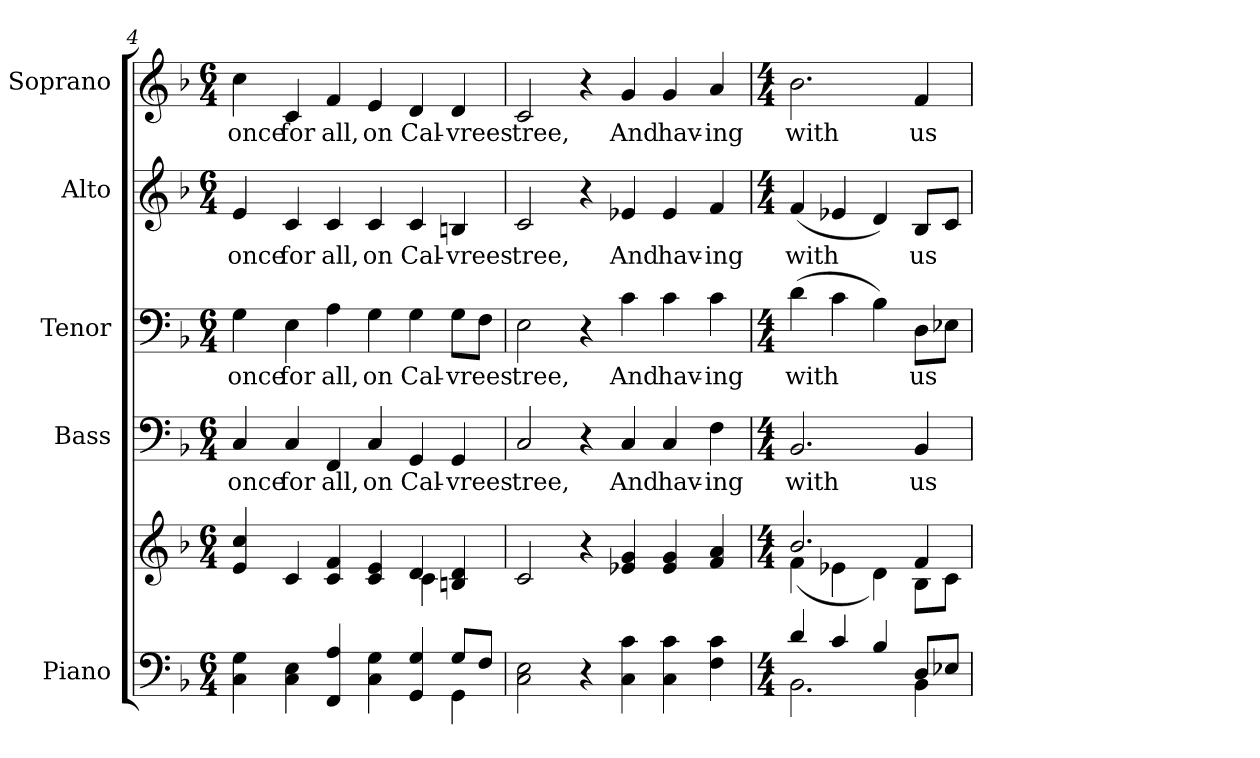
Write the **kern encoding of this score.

**kern	**kern	**kern	**text	**kern	**text	**kern	**text	**kern	**text
*part5	*part5	*part4	*part4	*part3	*part3	*part2	*part2	*part1	*part1
*staff6	*staff5	*staff4	*staff4	*staff3	*staff3	*staff2	*staff2	*staff1	*staff1
*I"Piano	*	*I"Bass	*	*I"Tenor	*	*I"Alto	*	*I"Soprano	*
*I'Pno.	*	*I'B.	*	*I'T.	*	*I'A.	*	*I'S.	*
*clefF4	*clefG2	*clefF4	*	*clefF4	*	*clefG2	*	*clefG2	*
*k[b-]	*k[b-]	*k[b-]	*	*k[b-]	*	*k[b-]	*	*k[b-]	*
*F:	*F:	*F:	*	*F:	*	*F:	*	*F:	*
*M6/4	*M6/4	*M6/4	*	*M6/4	*	*M6/4	*	*M6/4	*
=4	=4	=4	=4	=4	=4	=4	=4	=4	=4
*^	*^	*	*	*	*	*	*	*	*
!	!	!	!	!	!LO:LY:b:color=#000000	!	!	!	!	!	!
!	!	!	!	!	!	!	!LO:LY:b:color=#000000	!	!	!	!
!	!	!	!	!	!	!	!	!	!LO:LY:b:color=#000000	!	!
!	!	!	!	!	!	!	!	!	!	!	!LO:LY:b:color=#000000
4Ci\ 4Gi	2.ryy	4ei/ 4cci	2.ryy	4Ci/	once	4Gi\	once	4ei/	once	4cci\	once
!	!	!	!	!	!LO:LY:b:color=#000000	!	!	!	!	!	!
!	!	!	!	!	!	!	!LO:LY:b:color=#000000	!	!	!	!
!	!	!	!	!	!	!	!	!	!LO:LY:b:color=#000000	!	!
!	!	!	!	!	!	!	!	!	!	!	!LO:LY:b:color=#000000
4Ci\ 4Ei	.	4ci/	.	4Ci/	for	4Ei\	for	4ci/	for	4ci/	for
!	!	!	!	!	!LO:LY:b:color=#000000	!	!	!	!	!	!
!	!	!	!	!	!	!	!LO:LY:b:color=#000000	!	!	!	!
!	!	!	!	!	!	!	!	!	!LO:LY:b:color=#000000	!	!
!	!	!	!	!	!	!	!	!	!	!	!LO:LY:b:color=#000000
4FFi/ 4Ai	.	4ci/ 4fi	.	4FFi/	all,	4Ai\	all,	4ci/	all,	4fi/	all,
!	!	!	!	!	!LO:LY:b:color=#000000	!	!	!	!	!	!
!	!	!	!	!	!	!	!LO:LY:b:color=#000000	!	!	!	!
!	!	!	!	!	!	!	!	!	!LO:LY:b:color=#000000	!	!
!	!	!	!	!	!	!	!	!	!	!	!LO:LY:b:color=#000000
4Ci\ 4Gi	4ryy	4ci/ 4ei	4ryy	4Ci/	on	4Gi\	on	4ci/	on	4ei/	on
!	!	!	!	!	!LO:LY:b:color=#000000	!	!	!	!	!	!
!	!	!	!	!	!	!	!LO:LY:b:color=#000000	!	!	!	!
!	!	!	!	!	!	!	!	!	!LO:LY:b:color=#000000	!	!
!	!	!	!	!	!	!	!	!	!	!	!LO:LY:b:color=#000000
4GGi/ 4Gi	4ryy	4di/	4ci\	4GGi/	Cal-	4Gi\	Cal-	4ci/	Cal-	4di/	Cal-
!	!	!	!	!	!LO:LY:b:color=#000000	!	!	!	!	!	!
!	!	!	!	!	!	!	!LO:LY:b:color=#000000	!	!	!	!
!	!	!	!	!	!	!	!	!	!LO:LY:b:color=#000000	!	!
!	!	!	!	!	!	!	!	!	!	!	!LO:LY:b:color=#000000
8Gi/L	4GGi\	4Bni/ 4di	4ryy	4GGi/	-vrees	8Gi\L	-vrees	4Bni/	-vrees	4di/	-vrees
8Fi/J	.	.	.	.	.	8Fi\J	.	.	.	.	.
*v	*v	*	*	*	*	*	*	*	*	*	*
*	*v	*v	*	*	*	*	*	*	*	*
!!LO:PB:g=z
=5	=5	=5	=5	=5	=5	=5	=5	=5	=5
!	!	!	!LO:LY:b:color=#000000	!	!	!	!	!	!
!	!	!	!	!	!LO:LY:b:color=#000000	!	!	!	!
!	!	!	!	!	!	!	!LO:LY:b:color=#000000	!	!
!	!	!	!	!	!	!	!	!	!LO:LY:b:color=#000000
2Ci\ 2Ei	2ci/	2Ci/	tree,	2Ei\	tree,	2ci/	tree,	2ci/	tree,
4r	4r	4r	.	4r	.	4r	.	4r	.
!	!	!	!LO:LY:b:color=#000000	!	!	!	!	!	!
!	!	!	!	!	!LO:LY:b:color=#000000	!	!	!	!
!	!	!	!	!	!	!	!LO:LY:b:color=#000000	!	!
!	!	!	!	!	!	!	!	!	!LO:LY:b:color=#000000
4Ci\ 4ci	4e-Xi/ 4gi	4Ci/	And	4ci\	And	4e-Xi/	And	4gi/	And
!	!	!	!LO:LY:b:color=#000000	!	!	!	!	!	!
!	!	!	!	!	!LO:LY:b:color=#000000	!	!	!	!
!	!	!	!	!	!	!	!LO:LY:b:color=#000000	!	!
!	!	!	!	!	!	!	!	!	!LO:LY:b:color=#000000
4Ci\ 4ci	4e-i/ 4gi	4Ci/	hav-	4ci\	hav-	4e-i/	hav-	4gi/	hav-
!	!	!	!LO:LY:b:color=#000000	!	!	!	!	!	!
!	!	!	!	!	!LO:LY:b:color=#000000	!	!	!	!
!	!	!	!	!	!	!	!LO:LY:b:color=#000000	!	!
!	!	!	!	!	!	!	!	!	!LO:LY:b:color=#000000
4Fi\ 4ci	4fi/ 4ai	4Fi\	-ing	4ci\	-ing	4fi/	-ing	4ai/	-ing
=6	=6	=6	=6	=6	=6	=6	=6	=6	=6
*M4/4	*M4/4	*M4/4	*	*M4/4	*	*M4/4	*	*M4/4	*
*^	*^	*	*	*	*	*	*	*	*
!	!	!	!	!	!LO:LY:b:color=#000000	!	!	!	!	!	!
!	!	!	!	!	!	!	!LO:LY:b:color=#000000	!	!	!	!
!	!	!	!	!	!	!	!	!	!LO:LY:b:color=#000000	!	!
!	!	!	!	!	!	!	!	!	!	!	!LO:LY:b:color=#000000
4di/	2.BB-i\	2.b-i/	(4fi\	2.BB-i/	with	(4di\	with	(4fi/	with	2.b-i\	with
4ci/	.	.	4e-Xi\	.	.	4ci\	.	4e-Xi/	.	.	.
4B-i/	.	.	4di\)	.	.	4B-i\)	.	4di/)	.	.	.
!	!	!	!	!	!LO:LY:b:color=#000000	!	!	!	!	!	!
!	!	!	!	!	!	!	!LO:LY:b:color=#000000	!	!	!	!
!	!	!	!	!	!	!	!	!	!LO:LY:b:color=#000000	!	!
!	!	!	!	!	!	!	!	!	!	!	!LO:LY:b:color=#000000
8Di/L	4BB-i\	4fi/	8B-i\L	4BB-i/	us	8Di\L	us	8B-i/L	us	4fi/	us
8E-Xi/J	.	.	8ci\J	.	.	8E-Xi\J	.	8ci/J	.	.	.
*v	*v	*	*	*	*	*	*	*	*	*	*
*	*v	*v	*	*	*	*	*	*	*	*
=	=	=	=	=	=	=	=	=	=
*-	*-	*-	*-	*-	*-	*-	*-	*-	*-
